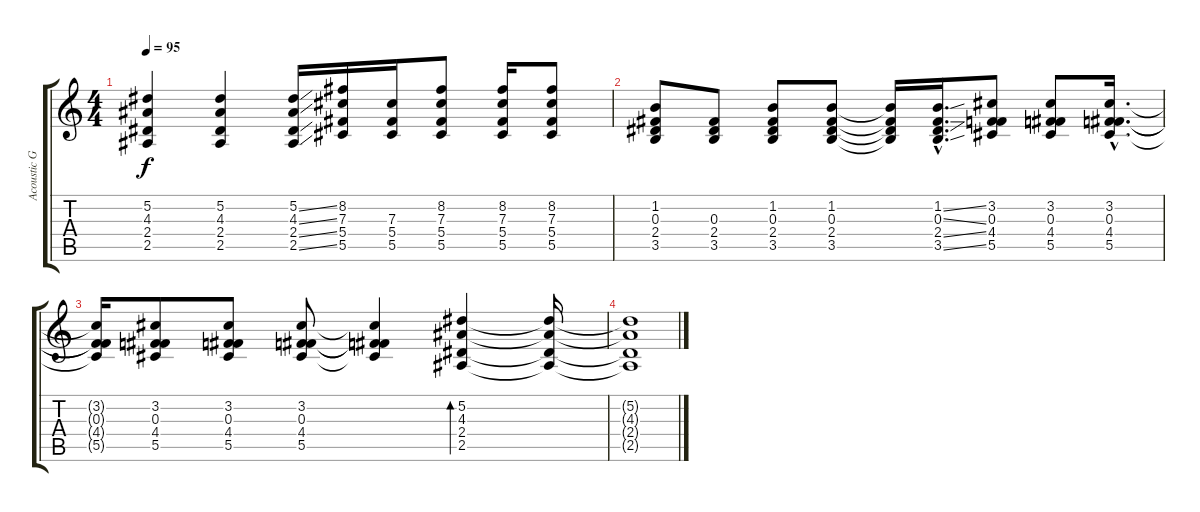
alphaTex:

\track ("Acoustic Guitar (Base)" "Acoustic G") {instrument acousticguitarsteel}
\staff {score tabs}
\tuning (Eb4 Bb3 Gb3 Db3 Ab2 Eb2) {hide}
\ts (4 4)
\tempo 95
\clef g2
\ks c
(5.2 4.3 2.4 2.5).4{dy f} (5.2 4.3 2.4 2.5).4 (5.2{ss} 4.3{ss} 2.4{ss} 2.5{ss}).16 (8.2 7.3 5.4 5.5).16 (7.3 5.4 5.5).16 (8.2 7.3 5.4 5.5).8 (8.2 7.3 5.4 5.5).16 (8.2 7.3 5.4 5.5).8 |
(1.2 0.3 2.4 3.5).8 (0.3 2.4 3.5).8 (1.2 0.3 2.4 3.5).8 (1.2 0.3 2.4 3.5).8 (1.2{t} 0.3{t} 2.4{t} 3.5{t}).16 (1.2{ss hac} 0.3{ss hac} 2.4{ss hac} 3.5{ss hac}).16{d} (3.2 0.3 4.4 5.5).8 (3.2 0.3 4.4 5.5).8 (3.2{hac} 0.3{hac} 4.4{hac} 5.5{hac}).16{d} |
(3.2{t} 0.3{t} 4.4{t} 5.5{t}).16 (3.2 0.3 4.4 5.5).8 (3.2 0.3 4.4 5.5).8 (3.2 0.3 4.4 5.5).8 (3.2{t} 0.3{t} 4.4{t} 5.5{t}).4 (5.2 4.3 2.4 2.5).4{bd 480} (5.2{t} 4.3{t} 2.4{t} 2.5{t}).16 |
(5.2{t} 4.3{t} 2.4{t} 2.5{t}).1
